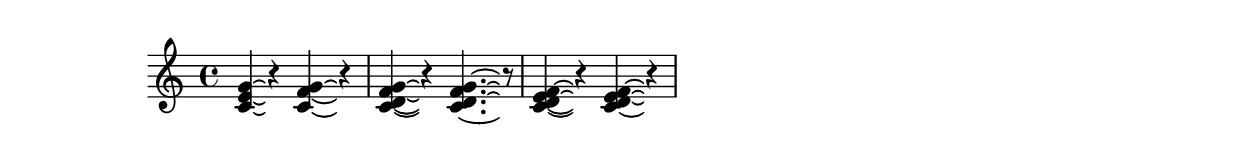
%% DO NOT EDIT this file manually; it is automatically
%% generated from LSR http://lsr.dsi.unimi.it
%% Make any changes in LSR itself, or in Documentation/snippets/new/ ,
%% and then run scripts/auxiliar/makelsr.py
%%
%% This file is in the public domain.
\version "2.17.6"

\header {
  lsrtags = "connecting-notes, contemporary-notation, expressive-marks, fretted-strings, keyboards, specific-notation"

  texidoc = "
Laissez vibrer ties have a fixed size. Their formatting can be tuned
using @code{'tie-configuration}.

"
  doctitle = "Laissez vibrer ties"
} % begin verbatim


\relative c' {
  <c e g>4\laissezVibrer r <c f g>\laissezVibrer r
  <c d f g>4\laissezVibrer r <c d f g>4.\laissezVibrer r8

  <c d e f>4\laissezVibrer r
  \override LaissezVibrerTieColumn.tie-configuration
     = #`((-7 . ,DOWN)
          (-5 . ,DOWN)
          (-3 . ,UP)
          (-1 . ,UP))
  <c d e f>4\laissezVibrer r
}
